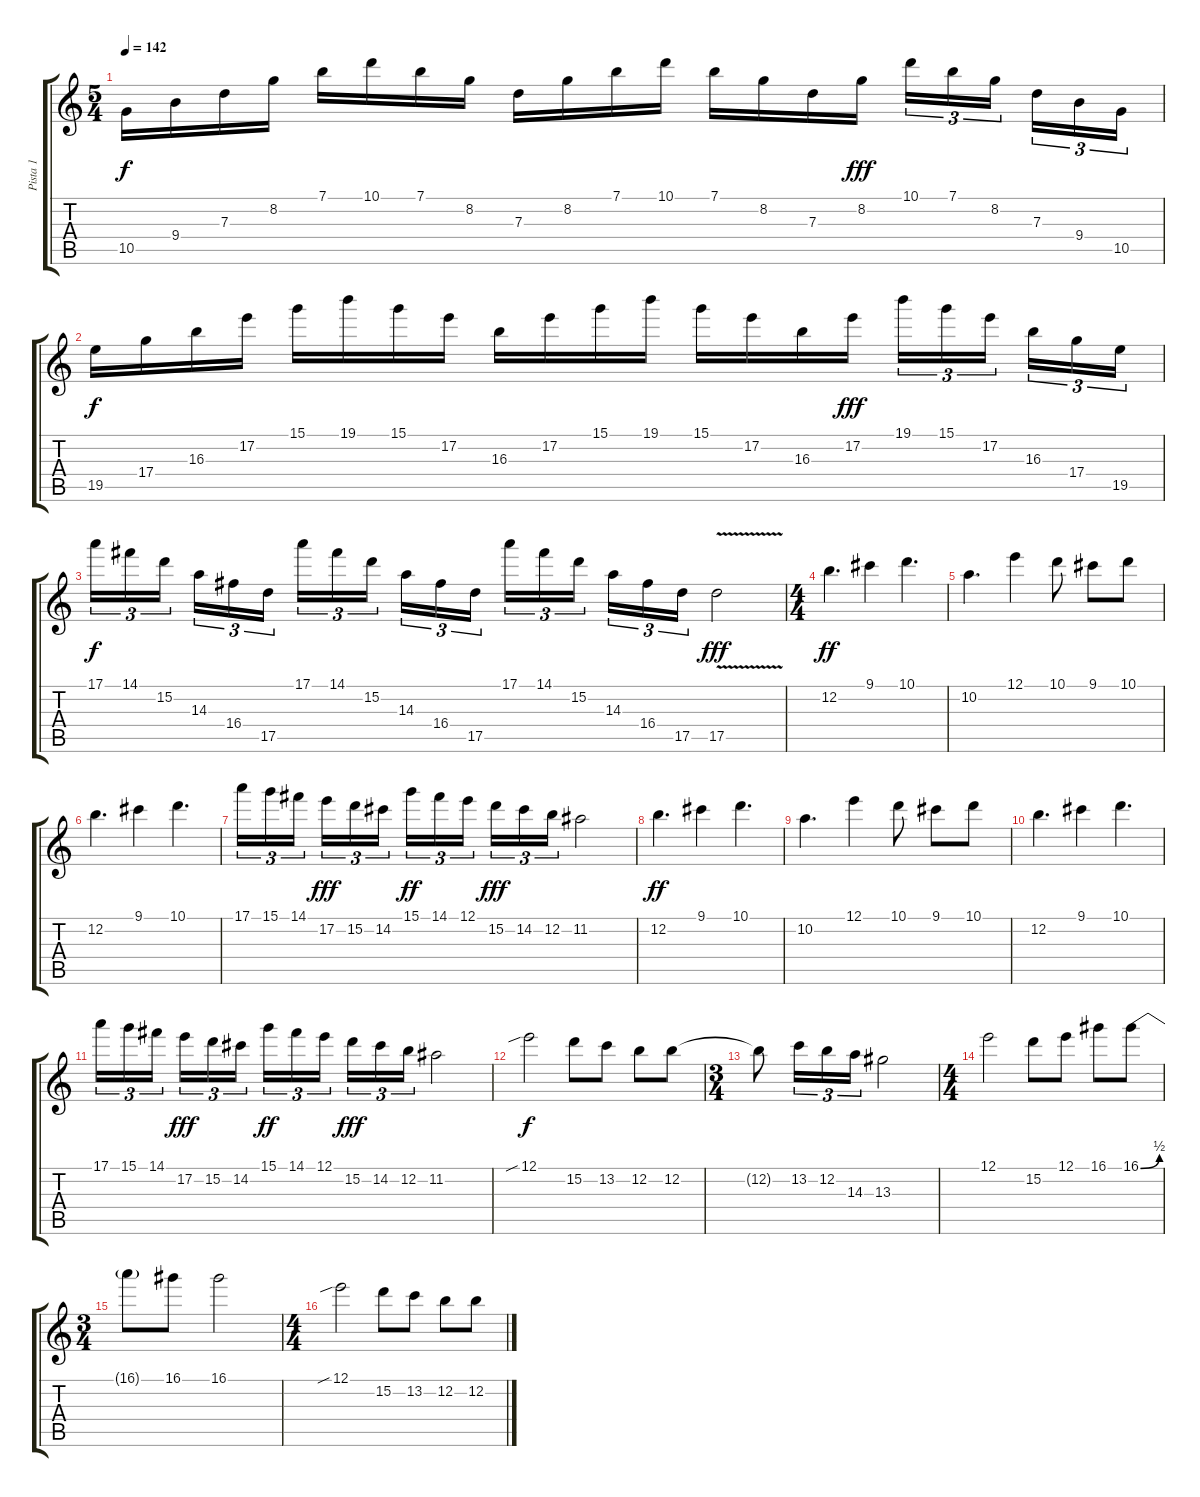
\track ("Pista 1" "Pista 1") {instrument distortionguitar}
\staff {score tabs}
\tuning (E4 B3 G3 D3 A2 E2) {hide}
\ts (5 4)
\tempo 142
\clef g2
\ks c
10.5.16{dy f} 9.4.16 7.3.16 8.2.16 7.1.16 10.1.16 7.1.16 8.2.16 7.3.16 8.2.16 7.1.16 10.1.16 7.1.16 8.2.16 7.3.16 8.2.16{dy fff} 10.1.16{tu (3 2)} 7.1.16{tu (3 2)} 8.2.16{tu (3 2) beam splitsecondary} 7.3.16{tu (3 2)} 9.4.16{tu (3 2)} 10.5.16{tu (3 2)} |
19.5.16{dy f} 17.4.16 16.3.16 17.2.16 15.1.16 19.1.16 15.1.16 17.2.16 16.3.16 17.2.16 15.1.16 19.1.16 15.1.16 17.2.16 16.3.16 17.2.16{dy fff} 19.1.16{tu (3 2)} 15.1.16{tu (3 2)} 17.2.16{tu (3 2) beam splitsecondary} 16.3.16{tu (3 2)} 17.4.16{tu (3 2)} 19.5.16{tu (3 2)} |
17.1.16{tu (3 2) dy f} 14.1.16{tu (3 2)} 15.2.16{tu (3 2) beam splitsecondary} 14.3.16{tu (3 2)} 16.4.16{tu (3 2)} 17.5.16{tu (3 2)} 17.1.16{tu (3 2)} 14.1.16{tu (3 2)} 15.2.16{tu (3 2) beam splitsecondary} 14.3.16{tu (3 2)} 16.4.16{tu (3 2)} 17.5.16{tu (3 2)} 17.1.16{tu (3 2)} 14.1.16{tu (3 2)} 15.2.16{tu (3 2) beam splitsecondary} 14.3.16{tu (3 2)} 16.4.16{tu (3 2)} 17.5.16{tu (3 2)} 17.5{v}.2{dy fff} |
\ts (4 4)
12.2.4{d dy ff volume 13} 9.1.4 10.1.4{d} |
10.2.4{d} 12.1.4 10.1.8 9.1.8 10.1.8 |
12.2.4{d} 9.1.4 10.1.4{d} |
17.1.16{tu (3 2)} 15.1.16{tu (3 2)} 14.1.16{tu (3 2) beam splitsecondary} 17.2.16{tu (3 2) dy fff} 15.2.16{tu (3 2)} 14.2.16{tu (3 2)} 15.1.16{tu (3 2) dy ff} 14.1.16{tu (3 2)} 12.1.16{tu (3 2) beam splitsecondary} 15.2.16{tu (3 2) dy fff} 14.2.16{tu (3 2)} 12.2.16{tu (3 2)} 11.2.2 |
12.2.4{d dy ff} 9.1.4 10.1.4{d} |
10.2.4{d} 12.1.4 10.1.8 9.1.8 10.1.8 |
12.2.4{d} 9.1.4 10.1.4{d} |
17.1.16{tu (3 2)} 15.1.16{tu (3 2)} 14.1.16{tu (3 2) beam splitsecondary} 17.2.16{tu (3 2) dy fff} 15.2.16{tu (3 2)} 14.2.16{tu (3 2)} 15.1.16{tu (3 2) dy ff} 14.1.16{tu (3 2)} 12.1.16{tu (3 2) beam splitsecondary} 15.2.16{tu (3 2) dy fff} 14.2.16{tu (3 2)} 12.2.16{tu (3 2)} 11.2.2 |
12.1{sib}.2{dy f} 15.2.8 13.2.8 12.2.8 12.2.8 |
\ts (3 4)
12.2{t}.8 13.2.16{tu (3 2)} 12.2.16{tu (3 2)} 14.3.16{tu (3 2)} 13.3.2 |
\ts (4 4)
12.1.2 15.2.8 12.1.8 16.1.8 16.1{be (bend 0 0 60 2)}.8 |
\ts (3 4)
16.1{t}.8 16.1.8 16.1.2 |
\ts (4 4)
12.1{sib}.2 15.2.8 13.2.8 12.2.8 12.2.8
